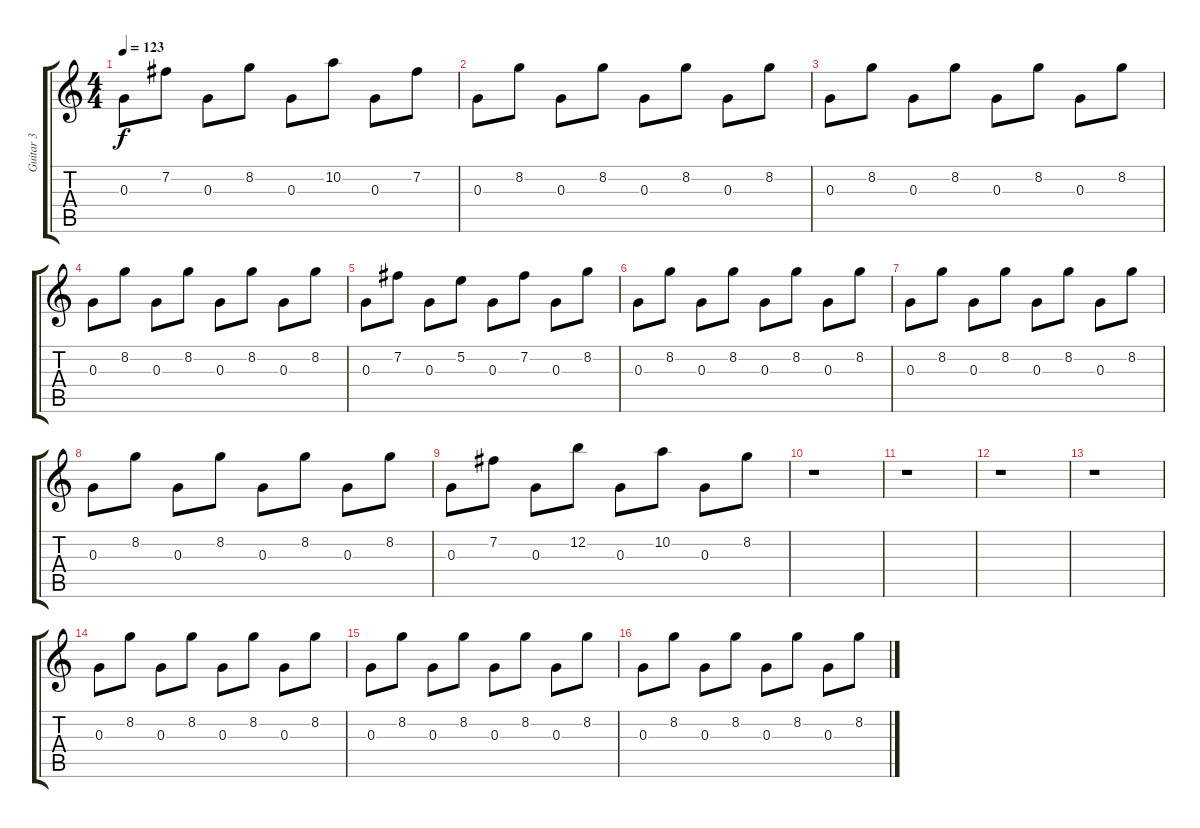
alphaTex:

\track ("Guitar 3" "Guitar 3") {instrument electricguitarmuted}
\staff {score tabs}
\tuning (E4 B3 G3 D3 A2 E2) {hide}
\ts (4 4)
\tempo 123
\clef g2
\ks c
0.3.8{dy f} 7.2.8 0.3.8 8.2.8 0.3.8 10.2.8 0.3.8 7.2.8 |
0.3.8 8.2.8 0.3.8 8.2.8 0.3.8 8.2.8 0.3.8 8.2.8 |
0.3.8 8.2.8 0.3.8 8.2.8 0.3.8 8.2.8 0.3.8 8.2.8 |
0.3.8 8.2.8 0.3.8 8.2.8 0.3.8 8.2.8 0.3.8 8.2.8 |
0.3.8 7.2.8 0.3.8 5.2.8 0.3.8 7.2.8 0.3.8 8.2.8 |
0.3.8 8.2.8 0.3.8 8.2.8 0.3.8 8.2.8 0.3.8 8.2.8 |
0.3.8 8.2.8 0.3.8 8.2.8 0.3.8 8.2.8 0.3.8 8.2.8 |
0.3.8 8.2.8 0.3.8 8.2.8 0.3.8 8.2.8 0.3.8 8.2.8 |
0.3.8 7.2.8 0.3.8 12.2.8 0.3.8 10.2.8 0.3.8 8.2.8 |
r.1 |
r.1 |
r.1 |
r.1 |
0.3.8 8.2.8 0.3.8 8.2.8 0.3.8 8.2.8 0.3.8 8.2.8 |
0.3.8 8.2.8 0.3.8 8.2.8 0.3.8 8.2.8 0.3.8 8.2.8 |
0.3.8 8.2.8 0.3.8 8.2.8 0.3.8 8.2.8 0.3.8 8.2.8
